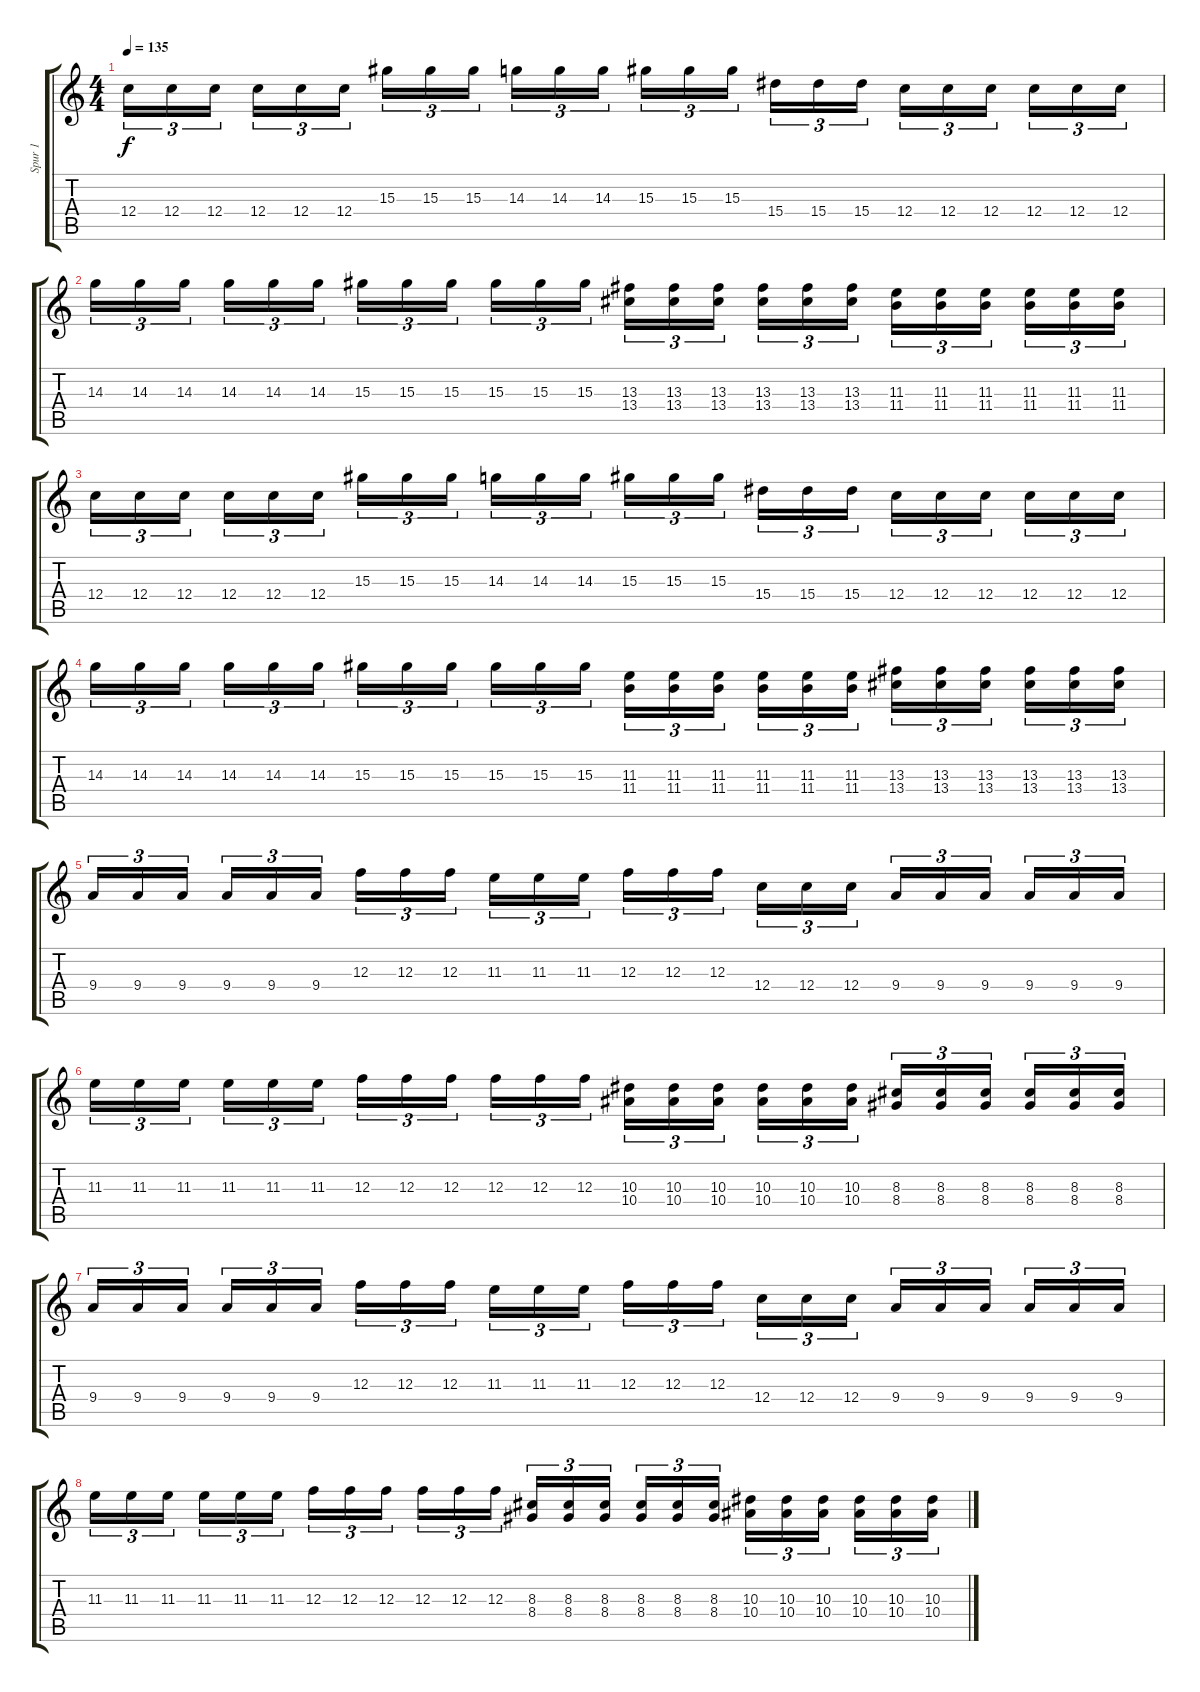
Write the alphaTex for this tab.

\track ("Spur 1" "Spur 1") {instrument distortionguitar}
\staff {score tabs}
\tuning (D4 A3 F3 C3 G2 C2) {hide}
\ts (4 4)
\tempo 135
\clef g2
\ks c
12.4.16{tu (3 2) dy f} 12.4.16{tu (3 2)} 12.4.16{tu (3 2) beam splitsecondary} 12.4.16{tu (3 2)} 12.4.16{tu (3 2)} 12.4.16{tu (3 2)} 15.3.16{tu (3 2)} 15.3.16{tu (3 2)} 15.3.16{tu (3 2) beam splitsecondary} 14.3.16{tu (3 2)} 14.3.16{tu (3 2)} 14.3.16{tu (3 2)} 15.3.16{tu (3 2)} 15.3.16{tu (3 2)} 15.3.16{tu (3 2) beam splitsecondary} 15.4.16{tu (3 2)} 15.4.16{tu (3 2)} 15.4.16{tu (3 2)} 12.4.16{tu (3 2)} 12.4.16{tu (3 2)} 12.4.16{tu (3 2) beam splitsecondary} 12.4.16{tu (3 2)} 12.4.16{tu (3 2)} 12.4.16{tu (3 2)} |
14.3.16{tu (3 2)} 14.3.16{tu (3 2)} 14.3.16{tu (3 2) beam splitsecondary} 14.3.16{tu (3 2)} 14.3.16{tu (3 2)} 14.3.16{tu (3 2)} 15.3.16{tu (3 2)} 15.3.16{tu (3 2)} 15.3.16{tu (3 2) beam splitsecondary} 15.3.16{tu (3 2)} 15.3.16{tu (3 2)} 15.3.16{tu (3 2)} (13.3 13.4).16{tu (3 2)} (13.3 13.4).16{tu (3 2)} (13.3 13.4).16{tu (3 2) beam splitsecondary} (13.3 13.4).16{tu (3 2)} (13.3 13.4).16{tu (3 2)} (13.3 13.4).16{tu (3 2)} (11.3 11.4).16{tu (3 2)} (11.3 11.4).16{tu (3 2)} (11.3 11.4).16{tu (3 2) beam splitsecondary} (11.3 11.4).16{tu (3 2)} (11.3 11.4).16{tu (3 2)} (11.3 11.4).16{tu (3 2)} |
12.4.16{tu (3 2)} 12.4.16{tu (3 2)} 12.4.16{tu (3 2) beam splitsecondary} 12.4.16{tu (3 2)} 12.4.16{tu (3 2)} 12.4.16{tu (3 2)} 15.3.16{tu (3 2)} 15.3.16{tu (3 2)} 15.3.16{tu (3 2) beam splitsecondary} 14.3.16{tu (3 2)} 14.3.16{tu (3 2)} 14.3.16{tu (3 2)} 15.3.16{tu (3 2)} 15.3.16{tu (3 2)} 15.3.16{tu (3 2) beam splitsecondary} 15.4.16{tu (3 2)} 15.4.16{tu (3 2)} 15.4.16{tu (3 2)} 12.4.16{tu (3 2)} 12.4.16{tu (3 2)} 12.4.16{tu (3 2) beam splitsecondary} 12.4.16{tu (3 2)} 12.4.16{tu (3 2)} 12.4.16{tu (3 2)} |
14.3.16{tu (3 2)} 14.3.16{tu (3 2)} 14.3.16{tu (3 2) beam splitsecondary} 14.3.16{tu (3 2)} 14.3.16{tu (3 2)} 14.3.16{tu (3 2)} 15.3.16{tu (3 2)} 15.3.16{tu (3 2)} 15.3.16{tu (3 2) beam splitsecondary} 15.3.16{tu (3 2)} 15.3.16{tu (3 2)} 15.3.16{tu (3 2)} (11.3 11.4).16{tu (3 2)} (11.3 11.4).16{tu (3 2)} (11.3 11.4).16{tu (3 2) beam splitsecondary} (11.3 11.4).16{tu (3 2)} (11.3 11.4).16{tu (3 2)} (11.3 11.4).16{tu (3 2)} (13.3 13.4).16{tu (3 2)} (13.3 13.4).16{tu (3 2)} (13.3 13.4).16{tu (3 2) beam splitsecondary} (13.3 13.4).16{tu (3 2)} (13.3 13.4).16{tu (3 2)} (13.3 13.4).16{tu (3 2)} |
9.4.16{tu (3 2)} 9.4.16{tu (3 2)} 9.4.16{tu (3 2) beam splitsecondary} 9.4.16{tu (3 2)} 9.4.16{tu (3 2)} 9.4.16{tu (3 2)} 12.3.16{tu (3 2)} 12.3.16{tu (3 2)} 12.3.16{tu (3 2) beam splitsecondary} 11.3.16{tu (3 2)} 11.3.16{tu (3 2)} 11.3.16{tu (3 2)} 12.3.16{tu (3 2)} 12.3.16{tu (3 2)} 12.3.16{tu (3 2) beam splitsecondary} 12.4.16{tu (3 2)} 12.4.16{tu (3 2)} 12.4.16{tu (3 2)} 9.4.16{tu (3 2)} 9.4.16{tu (3 2)} 9.4.16{tu (3 2) beam splitsecondary} 9.4.16{tu (3 2)} 9.4.16{tu (3 2)} 9.4.16{tu (3 2)} |
11.3.16{tu (3 2)} 11.3.16{tu (3 2)} 11.3.16{tu (3 2) beam splitsecondary} 11.3.16{tu (3 2)} 11.3.16{tu (3 2)} 11.3.16{tu (3 2)} 12.3.16{tu (3 2)} 12.3.16{tu (3 2)} 12.3.16{tu (3 2) beam splitsecondary} 12.3.16{tu (3 2)} 12.3.16{tu (3 2)} 12.3.16{tu (3 2)} (10.3 10.4).16{tu (3 2)} (10.3 10.4).16{tu (3 2)} (10.3 10.4).16{tu (3 2) beam splitsecondary} (10.3 10.4).16{tu (3 2)} (10.3 10.4).16{tu (3 2)} (10.3 10.4).16{tu (3 2)} (8.3 8.4).16{tu (3 2)} (8.3 8.4).16{tu (3 2)} (8.3 8.4).16{tu (3 2) beam splitsecondary} (8.3 8.4).16{tu (3 2)} (8.3 8.4).16{tu (3 2)} (8.3 8.4).16{tu (3 2)} |
9.4.16{tu (3 2)} 9.4.16{tu (3 2)} 9.4.16{tu (3 2) beam splitsecondary} 9.4.16{tu (3 2)} 9.4.16{tu (3 2)} 9.4.16{tu (3 2)} 12.3.16{tu (3 2)} 12.3.16{tu (3 2)} 12.3.16{tu (3 2) beam splitsecondary} 11.3.16{tu (3 2)} 11.3.16{tu (3 2)} 11.3.16{tu (3 2)} 12.3.16{tu (3 2)} 12.3.16{tu (3 2)} 12.3.16{tu (3 2) beam splitsecondary} 12.4.16{tu (3 2)} 12.4.16{tu (3 2)} 12.4.16{tu (3 2)} 9.4.16{tu (3 2)} 9.4.16{tu (3 2)} 9.4.16{tu (3 2) beam splitsecondary} 9.4.16{tu (3 2)} 9.4.16{tu (3 2)} 9.4.16{tu (3 2)} |
11.3.16{tu (3 2)} 11.3.16{tu (3 2)} 11.3.16{tu (3 2) beam splitsecondary} 11.3.16{tu (3 2)} 11.3.16{tu (3 2)} 11.3.16{tu (3 2)} 12.3.16{tu (3 2)} 12.3.16{tu (3 2)} 12.3.16{tu (3 2) beam splitsecondary} 12.3.16{tu (3 2)} 12.3.16{tu (3 2)} 12.3.16{tu (3 2)} (8.3 8.4).16{tu (3 2)} (8.3 8.4).16{tu (3 2)} (8.3 8.4).16{tu (3 2) beam splitsecondary} (8.3 8.4).16{tu (3 2)} (8.3 8.4).16{tu (3 2)} (8.3 8.4).16{tu (3 2)} (10.3 10.4).16{tu (3 2)} (10.3 10.4).16{tu (3 2)} (10.3 10.4).16{tu (3 2) beam splitsecondary} (10.3 10.4).16{tu (3 2)} (10.3 10.4).16{tu (3 2)} (10.3 10.4).16{tu (3 2)}
